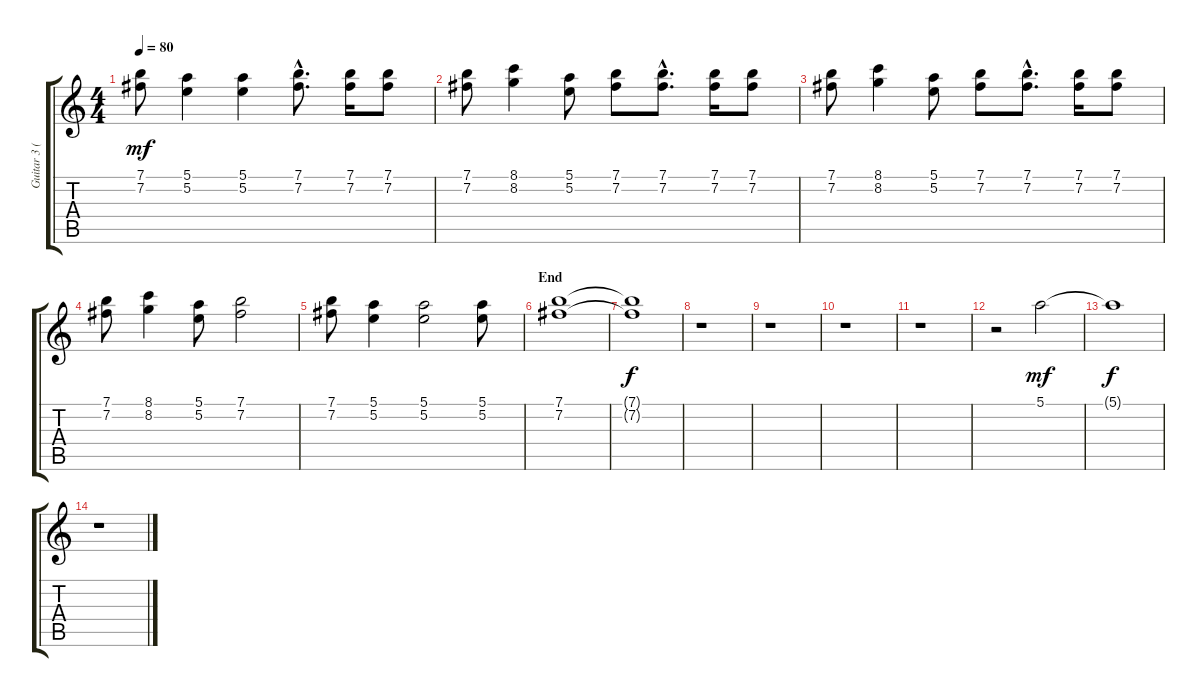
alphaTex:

\track ("Guitar 3 (Solo)" "Guitar 3 (") {instrument overdrivenguitar}
\staff {score tabs}
\tuning (E4 B3 G3 D3 A2 E2) {hide}
\ts (4 4)
\tempo 80
\clef g2
\ks c
(7.1 7.2).8{dy mf} (5.1 5.2).4 (5.1 5.2).4 (7.1{hac} 7.2{hac}).8{d} (7.1 7.2).16 (7.1 7.2).8 |
(7.1 7.2).8 (8.1 8.2).4 (5.1 5.2).8 (7.1 7.2).8 (7.1{hac} 7.2{hac}).8{d} (7.1 7.2).16 (7.1 7.2).8 |
(7.1 7.2).8 (8.1 8.2).4 (5.1 5.2).8 (7.1 7.2).8 (7.1{hac} 7.2{hac}).8{d} (7.1 7.2).16 (7.1 7.2).8 |
(7.1 7.2).8 (8.1 8.2).4 (5.1 5.2).8 (7.1 7.2).2 |
(7.1 7.2).8 (5.1 5.2).4 (5.1 5.2).2 (5.1 5.2).8 |
\section ("" "End")
(7.1 7.2).1{volume 13} |
(7.1{t} 7.2{t}).1{dy f volume 12} |
r.1 |
r.1 |
r.1 |
r.1 |
r.2 5.1.2{dy mf volume 9} |
5.1{t}.1{dy f} |
r.1
